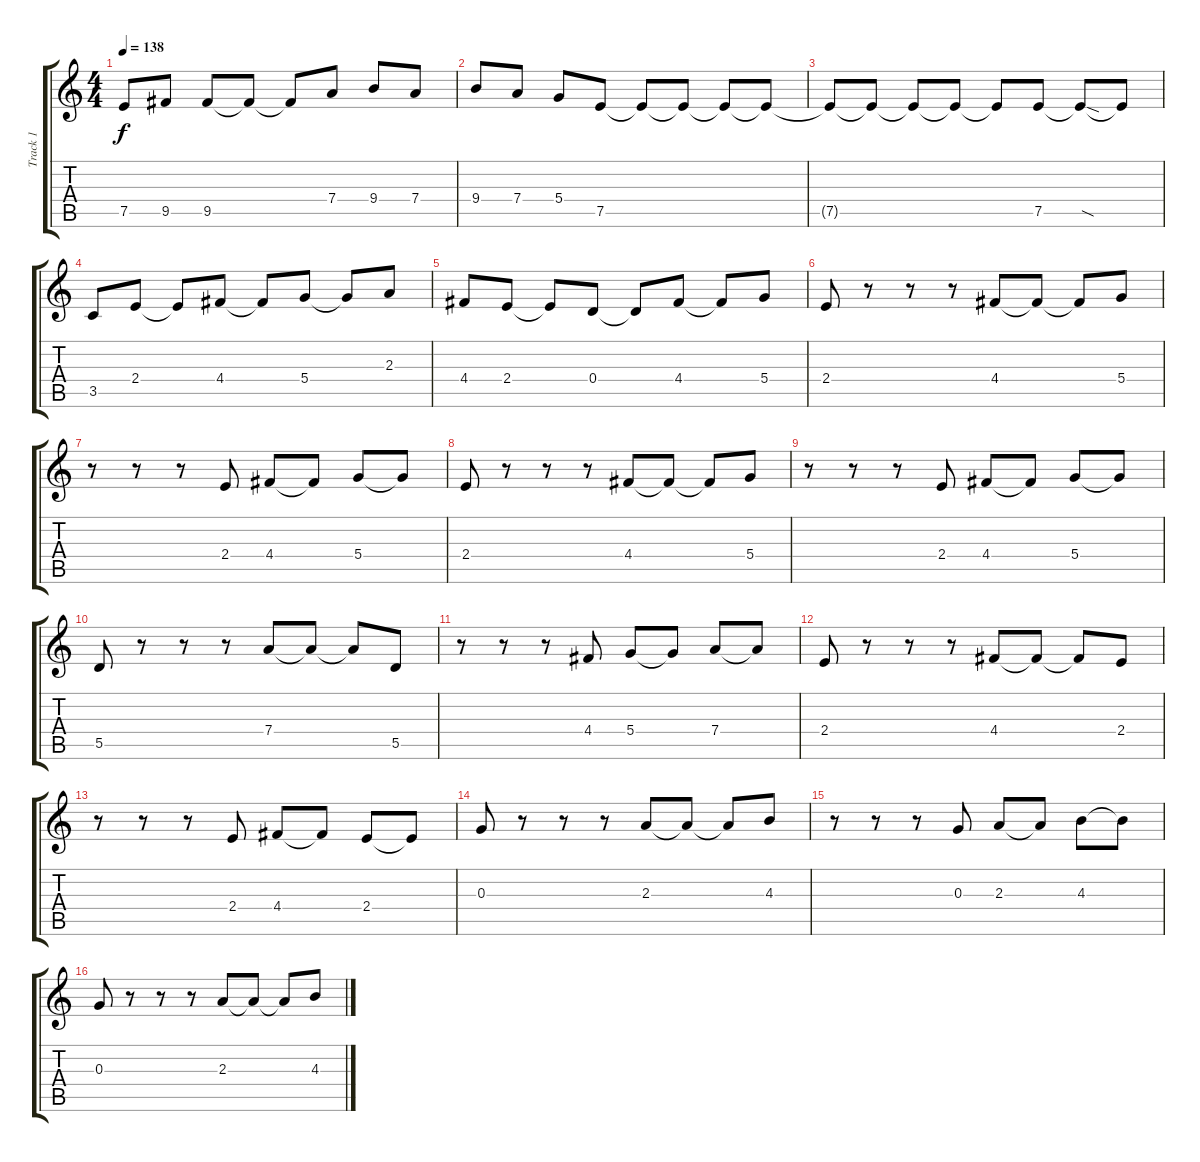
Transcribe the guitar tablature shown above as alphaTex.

\track ("Track 1" "Track 1") {instrument acousticguitarsteel}
\staff {score tabs}
\tuning (E4 B3 G3 D3 A2 E2) {hide}
\ts (4 4)
\tempo 138
\clef g2
\ks c
7.5{t}.8{dy f} 9.5.8 9.5.8 9.5{t}.8 9.5{t}.8 7.4.8 9.4.8 7.4.8 |
9.4.8 7.4.8 5.4.8 7.5.8 7.5{t}.8 7.5{t}.8 7.5{t}.8 7.5{t}.8 |
7.5{t}.8 7.5{t}.8 7.5{t}.8 7.5{t}.8 7.5{t}.8 7.5.8 7.5{sod t}.8 7.5{t}.8 |
3.5.8 2.4.8 2.4{t}.8 4.4.8 4.4{t}.8 5.4.8 5.4{t}.8 2.3.8 |
4.4.8 2.4.8 2.4{t}.8 0.4.8 0.4{t}.8 4.4.8 4.4{t}.8 5.4.8 |
2.4.8 r.8 r.8 r.8 4.4.8 4.4{t}.8 4.4{t}.8 5.4.8 |
r.8 r.8 r.8 2.4.8 4.4.8 4.4{t}.8 5.4.8 5.4{t}.8 |
2.4.8 r.8 r.8 r.8 4.4.8 4.4{t}.8 4.4{t}.8 5.4.8 |
r.8 r.8 r.8 2.4.8 4.4.8 4.4{t}.8 5.4.8 5.4{t}.8 |
5.5.8 r.8 r.8 r.8 7.4.8 7.4{t}.8 7.4{t}.8 5.5.8 |
r.8 r.8 r.8 4.4.8 5.4.8 5.4{t}.8 7.4.8 7.4{t}.8 |
2.4.8 r.8 r.8 r.8 4.4.8 4.4{t}.8 4.4{t}.8 2.4.8 |
r.8 r.8 r.8 2.4.8 4.4.8 4.4{t}.8 2.4.8 2.4{t}.8 |
0.3.8 r.8 r.8 r.8 2.3.8 2.3{t}.8 2.3{t}.8 4.3.8 |
r.8 r.8 r.8 0.3.8 2.3.8 2.3{t}.8 4.3.8 4.3{t}.8 |
0.3.8 r.8 r.8 r.8 2.3.8 2.3{t}.8 2.3{t}.8 4.3.8
